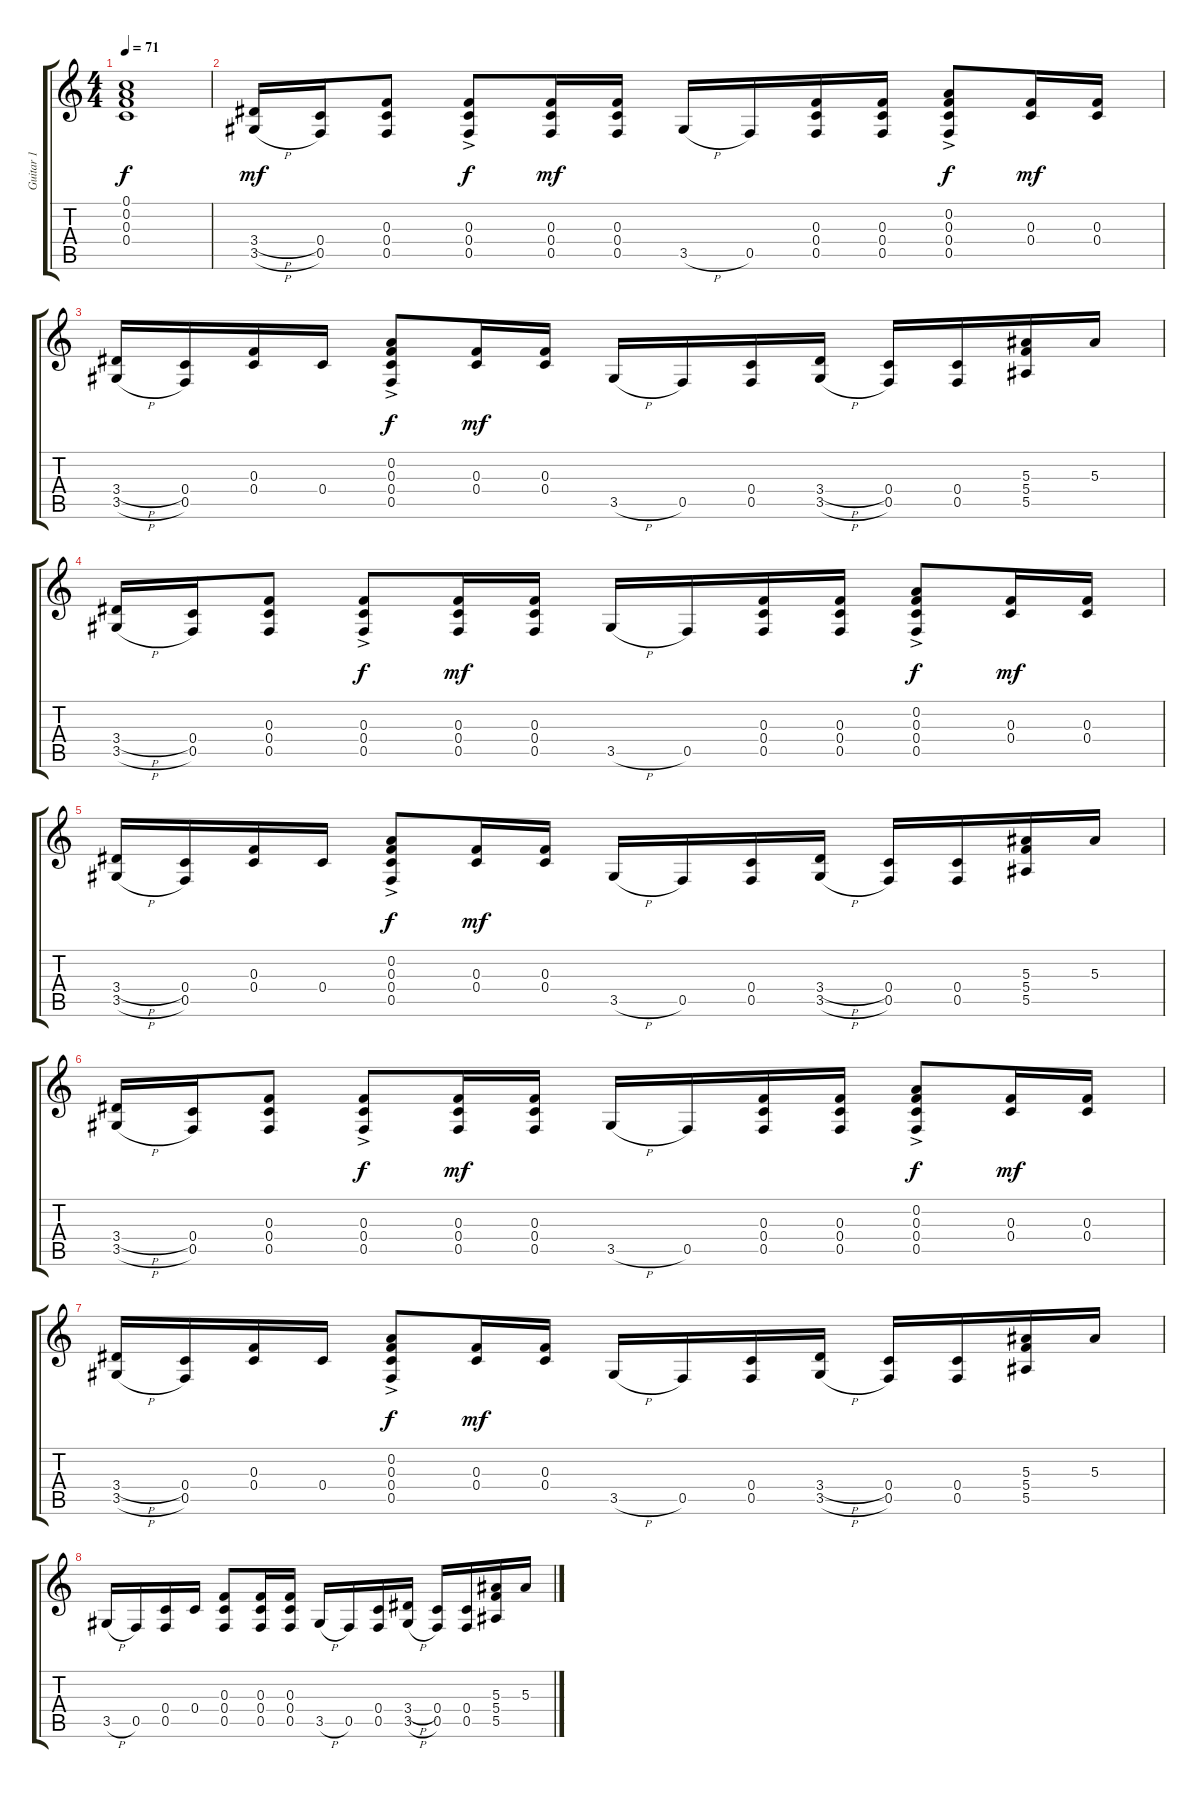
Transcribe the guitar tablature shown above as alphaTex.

\track ("Guitar 1" "Guitar 1") {instrument electricguitarclean}
\staff {score tabs}
\tuning (C4 A3 F3 C3 F2 C2) {hide}
\ts (4 4)
\tempo 71
\clef g2
\ks c
(0.1{t} 0.2{t} 0.3{t} 0.4{t}).1{dy f} |
(3.4{h} 3.5{h}).16{dy mf} (0.4 0.5).16 (0.3 0.4 0.5).8 (0.3{ac} 0.4{ac} 0.5{ac}).8{dy f} (0.3 0.4 0.5).16{dy mf} (0.3 0.4 0.5).16 3.5{h}.16 0.5.16 (0.3 0.4 0.5).16 (0.3 0.4 0.5).16 (0.2{ac} 0.3{ac} 0.4{ac} 0.5{ac}).8{dy f} (0.3 0.4).16{dy mf} (0.3 0.4).16 |
(3.4{h} 3.5{h}).16 (0.4 0.5).16 (0.3 0.4).16 0.4.16 (0.2{ac} 0.3{ac} 0.4{ac} 0.5{ac}).8{dy f} (0.3 0.4).16{dy mf} (0.3 0.4).16 3.5{h}.16 0.5.16 (0.4 0.5).16 (3.4{h} 3.5{h}).16 (0.4 0.5).16 (0.4 0.5).16 (5.3 5.4 5.5).16 5.3.16 |
(3.4{h} 3.5{h}).16 (0.4 0.5).16 (0.3 0.4 0.5).8 (0.3{ac} 0.4{ac} 0.5{ac}).8{dy f} (0.3 0.4 0.5).16{dy mf} (0.3 0.4 0.5).16 3.5{h}.16 0.5.16 (0.3 0.4 0.5).16 (0.3 0.4 0.5).16 (0.2{ac} 0.3{ac} 0.4{ac} 0.5{ac}).8{dy f} (0.3 0.4).16{dy mf} (0.3 0.4).16 |
(3.4{h} 3.5{h}).16 (0.4 0.5).16 (0.3 0.4).16 0.4.16 (0.2{ac} 0.3{ac} 0.4{ac} 0.5{ac}).8{dy f} (0.3 0.4).16{dy mf} (0.3 0.4).16 3.5{h}.16 0.5.16 (0.4 0.5).16 (3.4{h} 3.5{h}).16 (0.4 0.5).16 (0.4 0.5).16 (5.3 5.4 5.5).16 5.3.16 |
(3.4{h} 3.5{h}).16 (0.4 0.5).16 (0.3 0.4 0.5).8 (0.3{ac} 0.4{ac} 0.5{ac}).8{dy f} (0.3 0.4 0.5).16{dy mf} (0.3 0.4 0.5).16 3.5{h}.16 0.5.16 (0.3 0.4 0.5).16 (0.3 0.4 0.5).16 (0.2{ac} 0.3{ac} 0.4{ac} 0.5{ac}).8{dy f} (0.3 0.4).16{dy mf} (0.3 0.4).16 |
(3.4{h} 3.5{h}).16 (0.4 0.5).16 (0.3 0.4).16 0.4.16 (0.2{ac} 0.3{ac} 0.4{ac} 0.5{ac}).8{dy f} (0.3 0.4).16{dy mf} (0.3 0.4).16 3.5{h}.16 0.5.16 (0.4 0.5).16 (3.4{h} 3.5{h}).16 (0.4 0.5).16 (0.4 0.5).16 (5.3 5.4 5.5).16 5.3.16 |
3.5{h}.16 0.5.16 (0.4 0.5).16 0.4.16 (0.3 0.4 0.5).8 (0.3 0.4 0.5).16 (0.3 0.4 0.5).16 3.5{h}.16 0.5.16 (0.4 0.5).16 (3.4{h} 3.5{h}).16 (0.4 0.5).16 (0.4 0.5).16 (5.3 5.4 5.5).16 5.3.16
